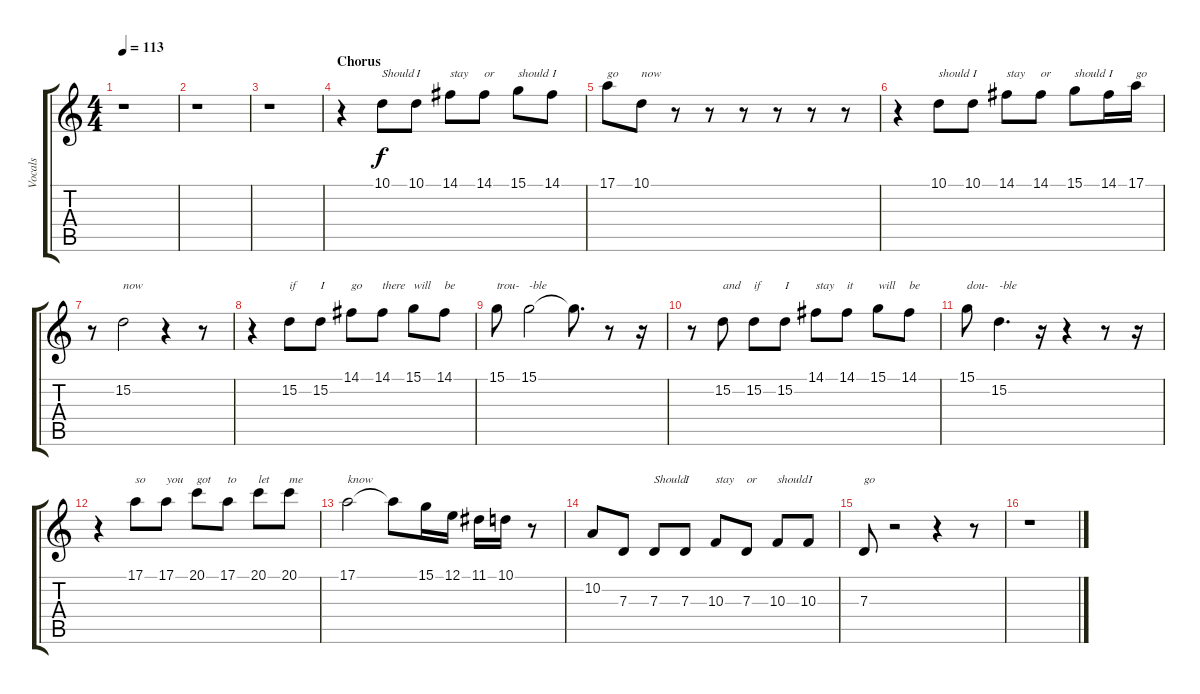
\track ("Vocals" "Vocals") {instrument steeldrums}
\staff {score tabs}
\tuning (E4 B3 G3 D3 A2 E2) {hide}
\ts (4 4)
\tempo 113
\clef g2
\ks c
r.1{dy f} |
r.1 |
r.1 |
\section ("" "Chorus")
r.4 10.1.8{txt "Should"} 10.1.8{txt "I"} 14.1.8{txt "stay"} 14.1.8{txt "or"} 15.1.8{txt "should"} 14.1.8{txt "I"} |
17.1.8{txt "go"} 10.1.8{txt "now"} r.8 r.8 r.8 r.8 r.8 r.8 |
r.4 10.1.8{txt "should"} 10.1.8{txt "I"} 14.1.8{txt "stay"} 14.1.8{txt "or"} 15.1.8{txt "should"} 14.1.16{txt "I"} 17.1.16{txt "go"} |
r.8 15.2.2{txt "now"} r.4 r.8 |
r.4 15.2.8{txt "if"} 15.2.8{txt "I"} 14.1.8{txt "go"} 14.1.8{txt "there"} 15.1.8{txt "will"} 14.1.8{txt "be"} |
15.1.8{txt "trou-"} 15.1.2{txt "-ble"} 15.1{t}.8{d} r.8 r.16 |
r.8 15.2.8{txt "and"} 15.2.8{txt "if"} 15.2.8{txt "I"} 14.1.8{txt "stay"} 14.1.8{txt "it"} 15.1.8{txt "will"} 14.1.8{txt "be"} |
15.1.8{txt "dou-"} 15.2.4{d txt "-ble"} r.16 r.4 r.8 r.16 |
r.4 17.1.8{txt "so"} 17.1.8{txt "you"} 20.1.8{txt "got"} 17.1.8{txt "to"} 20.1.8{txt "let"} 20.1.8{txt "me"} |
17.1.2{txt "know"} 17.1{t}.8 15.1.16 12.1.16 11.1.16 10.1.16 r.8 |
10.2.8 7.3.8 7.3.8{txt "Should"} 7.3.8{txt "I"} 10.3.8{txt "stay"} 7.3.8{txt "or"} 10.3.8{txt "should"} 10.3.8{txt "I"} |
7.3.8{txt "go"} r.2 r.4 r.8 |
r.1
